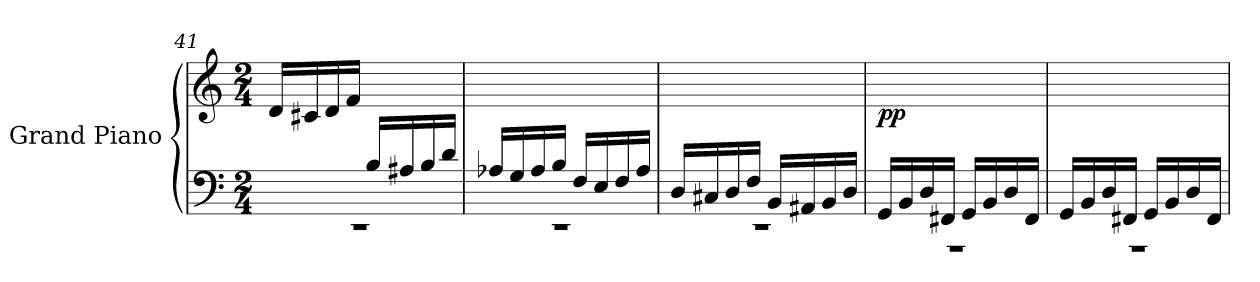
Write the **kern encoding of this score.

**kern	**kern	**dynam
*part1	*part1	*part1
*staff2	*staff1	*staff1/2
*I"Grand Piano	*	*
*I'Pno.	*	*
*clefF4	*clefG2	*
*k[]	*k[]	*
*M2/4	*M2/4	*
=41	=41	=41
*^	*	*
4ryy	2rEE	16d/LL	.
.	.	16c#X/	.
.	.	16d/	.
.	.	16f/JJ	.
16B/LL	.	4ryy	.
16A#X/	.	.	.
16B/	.	.	.
16d/JJ	.	.	.
!!LO:LB:g=z
=42	=42	=42	=42
16A-X/LL	2rEE	2ryy	.
16G/	.	.	.
16A-/	.	.	.
16B/JJ	.	.	.
16F/LL	.	.	.
16E/	.	.	.
16F/	.	.	.
16A-/JJ	.	.	.
=43	=43	=43	=43
16D/LL	2rEE	2ryy	.
16C#X/	.	.	.
16D/	.	.	.
16F/JJ	.	.	.
16BB/LL	.	.	.
16AA#X/	.	.	.
16BB/	.	.	.
16D/JJ	.	.	.
=44	=44	=44	=44
!	!	!	!LO:DY:b
16GG/LL	2rAAA	2ryy	pp
16BB/	.	.	.
16D/	.	.	.
16FF#X/JJ	.	.	.
16GG/LL	.	.	.
16BB/	.	.	.
16D/	.	.	.
16FF#/JJ	.	.	.
=45	=45	=45	=45
16GG/LL	2rAAA	2ryy	.
16BB/	.	.	.
16D/	.	.	.
16FF#X/JJ	.	.	.
16GG/LL	.	.	.
16BB/	.	.	.
16D/	.	.	.
16FF#/JJ	.	.	.
*v	*v	*	*
=	=	=
*-	*-	*-
